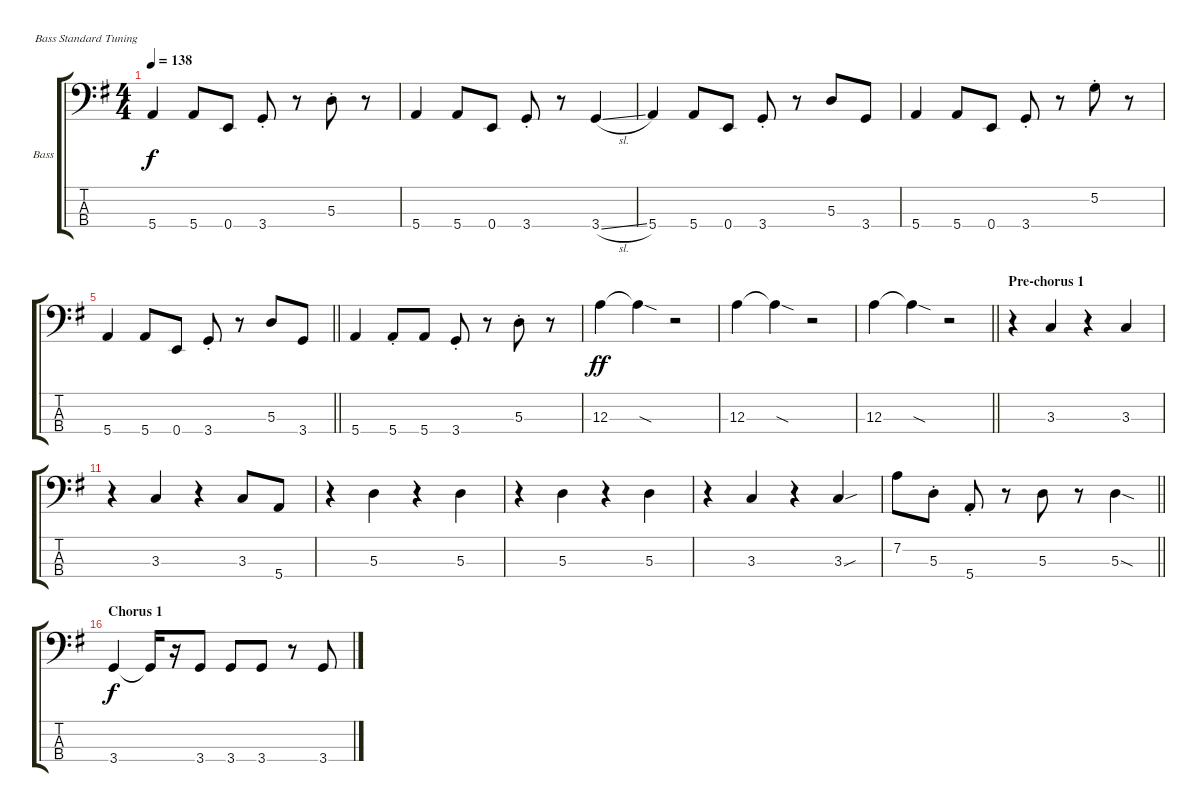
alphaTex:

\defaultSystemsLayout 4
\bracketExtendMode groupsimilarinstruments
\useSystemSignSeparator
\multiBarRest
\multiTrackTrackNamePolicy allsystems
\firstSystemTrackNameMode fullname
\firstSystemTrackNameOrientation horizontal
\otherSystemsTrackNameOrientation horizontal
\defaultBarNumberDisplay FirstOfSystem
\track ("Bass" "Bs.") {multiBarRest instrument electricbassfinger}
\staff {score tabs}
\tuning (G2 D2 A1 E1)
\ts (4 4)
\tempo 138
\clef f4
\ks g
5.4.4{dy f} 5.4.8 0.4.8 3.4{st}.8 r.8 5.3{st}.8 r.8 |
5.4.4 5.4.8 0.4.8 3.4{st}.8 r.8 3.4{sl}.4 |
5.4.4 5.4.8 0.4.8 3.4{st}.8 r.8 5.3.8 3.4.8 |
5.4.4 5.4.8 0.4.8 3.4{st}.8 r.8 5.2{st}.8 r.8 |
\barLineRight lightlight
5.4.4 5.4.8 0.4.8 3.4{st}.8 r.8 5.3.8 3.4.8 |
5.4.4 5.4{st}.8 5.4.8 3.4{st}.8 r.8 5.3{st}.8 r.8 |
12.3.4{dy ff} 12.3{sod t}.4 r.2 |
12.3.4 12.3{sod t}.4 r.2 |
\barLineRight lightlight
12.3.4 12.3{sod t}.4 r.2 |
\section ("" "Pre-chorus 1")
r.4 3.3.4 r.4 3.3.4 |
r.4 3.3.4 r.4 3.3.8 5.4.8 |
r.4 5.3.4 r.4 5.3.4 |
r.4 5.3.4 r.4 5.3.4 |
r.4 3.3.4 r.4 3.3{sou}.4 |
\barLineRight lightlight
7.2.8 5.3{st}.8 5.4{st}.8 r.8 5.3.8 r.8 5.3{sod}.4 |
\section ("" "Chorus 1")
3.4.4{dy f} 3.4{t}.16 r.16 3.4.8 3.4.8 3.4.8 r.8 3.4.8
